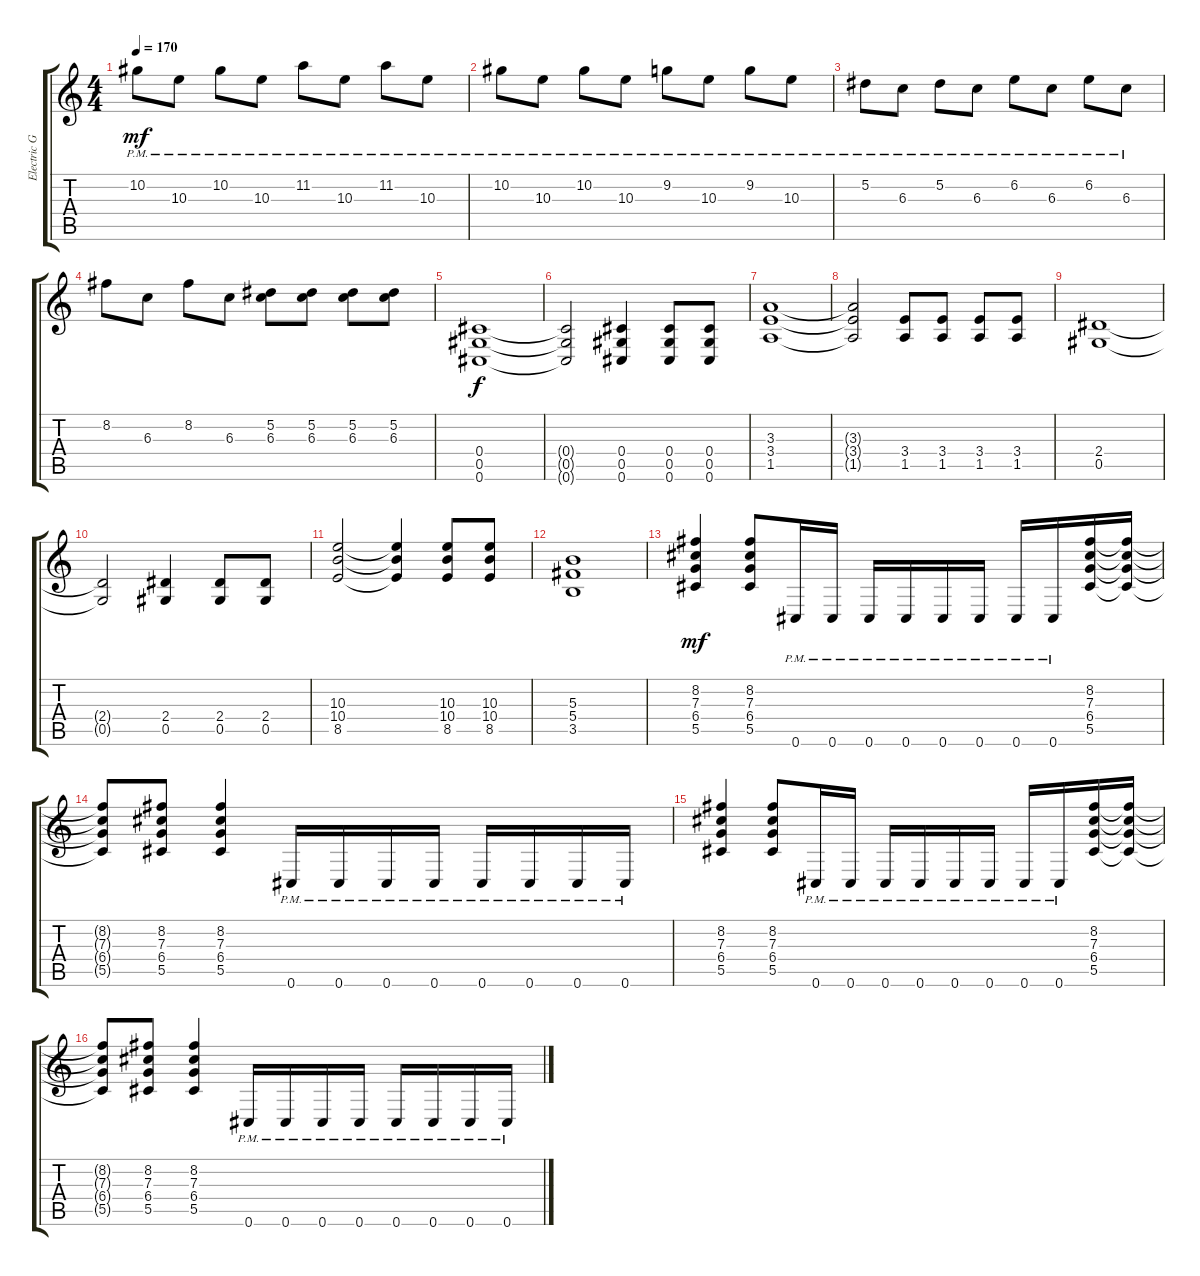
\track ("Electric Guitar (Drive)" "Electric G") {instrument overdrivenguitar}
\staff {score tabs}
\tuning (Eb4 Bb3 Gb3 Db3 Ab2 Db2) {hide}
\ts (4 4)
\tempo 170
\clef g2
\ks c
10.2{pm}.8{dy mf} 10.3{pm}.8 10.2{pm}.8 10.3{pm}.8 11.2{pm}.8 10.3{pm}.8 11.2{pm}.8 10.3{pm}.8 |
10.2{pm}.8 10.3{pm}.8 10.2{pm}.8 10.3{pm}.8 9.2{pm}.8 10.3{pm}.8 9.2{pm}.8 10.3{pm}.8 |
5.2{pm}.8 6.3{pm}.8 5.2{pm}.8 6.3{pm}.8 6.2{pm}.8 6.3{pm}.8 6.2{pm}.8 6.3{pm}.8 |
8.2.8 6.3.8 8.2.8 6.3.8 (5.2 6.3).8 (5.2 6.3).8 (5.2 6.3).8 (5.2 6.3).8 |
(0.4 0.5 0.6).1{dy f} |
(0.4{t} 0.5{t} 0.6{t}).2 (0.4 0.5 0.6).4 (0.4 0.5 0.6).8 (0.4 0.5 0.6).8 |
(3.3 3.4 1.5).1 |
(3.3{t} 3.4{t} 1.5{t}).2 (3.4 1.5).8 (3.4 1.5).8 (3.4 1.5).8 (3.4 1.5).8 |
(2.4 0.5).1 |
(2.4{t} 0.5{t}).2 (2.4 0.5).4 (2.4 0.5).8 (2.4 0.5).8 |
(10.3 10.4 8.5).2 (10.3{t} 10.4{t} 8.5{t}).4 (10.3 10.4 8.5).8 (10.3 10.4 8.5).8 |
(5.3 5.4 3.5).1 |
(8.2 7.3 6.4 5.5).4{dy mf} (8.2 7.3 6.4 5.5).8 0.6{pm}.16 0.6{pm}.16 0.6{pm}.16 0.6{pm}.16 0.6{pm}.16 0.6{pm}.16 0.6{pm}.16 0.6{pm}.16 (8.2 7.3 6.4 5.5).16 (8.2{t} 7.3{t} 6.4{t} 5.5{t}).16 |
(8.2{t} 7.3{t} 6.4{t} 5.5{t}).8 (8.2 7.3 6.4 5.5).8 (8.2 7.3 6.4 5.5).4 0.6{pm}.16 0.6{pm}.16 0.6{pm}.16 0.6{pm}.16 0.6{pm}.16 0.6{pm}.16 0.6{pm}.16 0.6{pm}.16 |
(8.2 7.3 6.4 5.5).4 (8.2 7.3 6.4 5.5).8 0.6{pm}.16 0.6{pm}.16 0.6{pm}.16 0.6{pm}.16 0.6{pm}.16 0.6{pm}.16 0.6{pm}.16 0.6{pm}.16 (8.2 7.3 6.4 5.5).16 (8.2{t} 7.3{t} 6.4{t} 5.5{t}).16 |
(8.2{t} 7.3{t} 6.4{t} 5.5{t}).8 (8.2 7.3 6.4 5.5).8 (8.2 7.3 6.4 5.5).4 0.6{pm}.16 0.6{pm}.16 0.6{pm}.16 0.6{pm}.16 0.6{pm}.16 0.6{pm}.16 0.6{pm}.16 0.6{pm}.16
